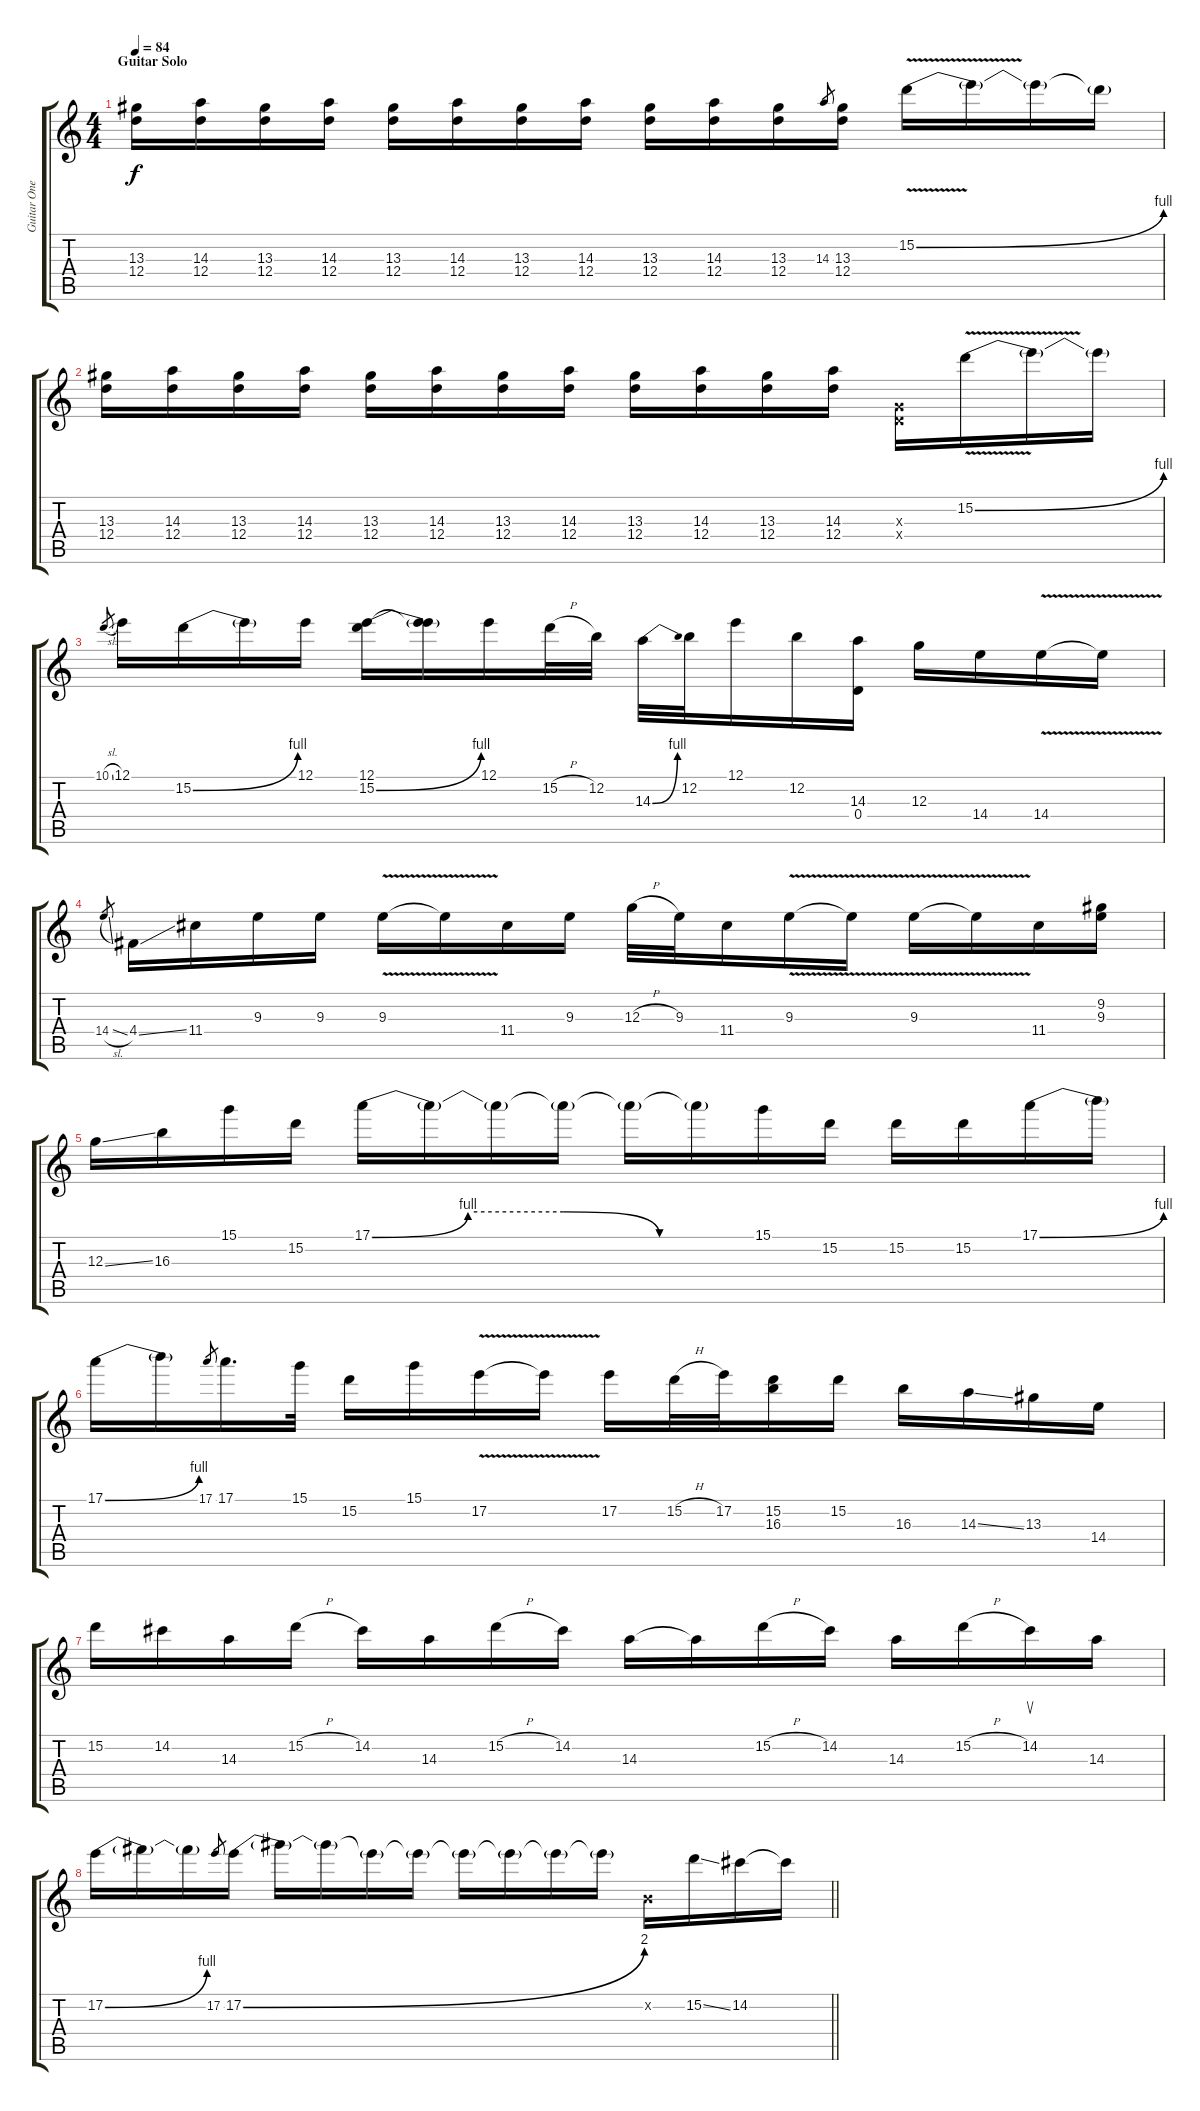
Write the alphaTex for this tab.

\track ("Guitar One" "Guitar One") {instrument distortionguitar}
\staff {score tabs}
\tuning (E4 B3 G3 D3 A2 E2) {hide}
\ts (4 4)
\section ("" "Guitar Solo")
\tempo 84
\clef g2
\ks c
(13.3 12.4).16{dy f} (14.3 12.4).16 (13.3 12.4).16 (14.3 12.4).16 (13.3 12.4).16 (14.3 12.4).16 (13.3 12.4).16 (14.3 12.4).16 (13.3 12.4).16 (14.3 12.4).16 (13.3 12.4).16 14.3.8{gr} (13.3 12.4).16 15.2{be (bend 0 0 60 4) v}.16 15.2{t}.16 15.2{t}.16 15.2{t}.16 |
(13.3 12.4).16 (14.3 12.4).16 (13.3 12.4).16 (14.3 12.4).16 (13.3 12.4).16 (14.3 12.4).16 (13.3 12.4).16 (14.3 12.4).16 (13.3 12.4).16 (14.3 12.4).16 (13.3 12.4).16 (14.3 12.4).16 (0.3{x} 0.4{x}).16 15.2{be (bend 0 0 60 4) v}.16 15.2{t}.16 15.2{t}.16 |
10.1{sl}.8{gr} 12.1.16 15.2{be (bend 0 0 60 4)}.16 15.2{t}.16 12.1.16 (12.1 15.2{be (bend 0 0 60 4)}).16 (12.1{t} 15.2{t}).16 12.1.16 15.2{h}.32 12.2.32 14.3{be (bend 0 0 60 4)}.32 12.2.32 12.1.16 12.2.16 (14.3 0.4).16 12.3.16 14.4.16 14.4{v}.16 14.4{t}.16 |
14.4{sl}.8{gr} 4.4{ss}.16 11.4.16 9.3.16 9.3.16 9.3{v}.16 9.3{t}.16 11.4.16 9.3.16 12.3{h}.32 9.3.32 11.4.16 9.3{v}.16 9.3{t}.16 9.3{v}.16 9.3{t}.16 11.4.16 (9.2 9.3).16 |
12.3{ss}.16 16.3.16 15.1.16 15.2.16 17.1{be (custom 0 0 15 4 30 4 45 0 60 0)}.16 17.1{t}.16 17.1{t}.16 17.1{t}.16 17.1{t}.16 17.1{t}.16 15.1.16 15.2.16 15.2.16 15.2.16 17.1{be (bend 0 0 60 4)}.16 17.1{t}.16 |
17.1{be (bend 0 0 60 4)}.16 17.1{t}.16 17.1.8{gr} 17.1.16{d} 15.1.32 15.2.16 15.1.16 17.2{v}.16 17.2{t}.16 17.2.16 15.2{h}.32 17.2.32 (15.2 16.3).16 15.2.16 16.3.16 14.3{ss}.16 13.3.16 14.4.16 |
15.2.16 14.2.16 14.3.16 15.2{h}.16 14.2.16 14.3.16 15.2{h}.16 14.2.16 14.3.16 14.3{t}.16 15.2{h}.16 14.2.16 14.3.16 15.2{h}.16 14.2.16{su} 14.3.16 |
\barLineRight lightlight
17.2{be (bend 0 0 60 4)}.16 17.2{t}.16 17.2{t}.16 17.2.8{gr} 17.2{be (bend 0 0 60 8)}.16 17.2{t}.16 17.2{t}.16 17.2{t}.16 17.2{t}.16 17.2{t}.16 17.2{t}.16 17.2{t}.16 17.2{t}.16 0.2{x}.16 15.2{ss}.16 14.2.16 14.2{t}.16
